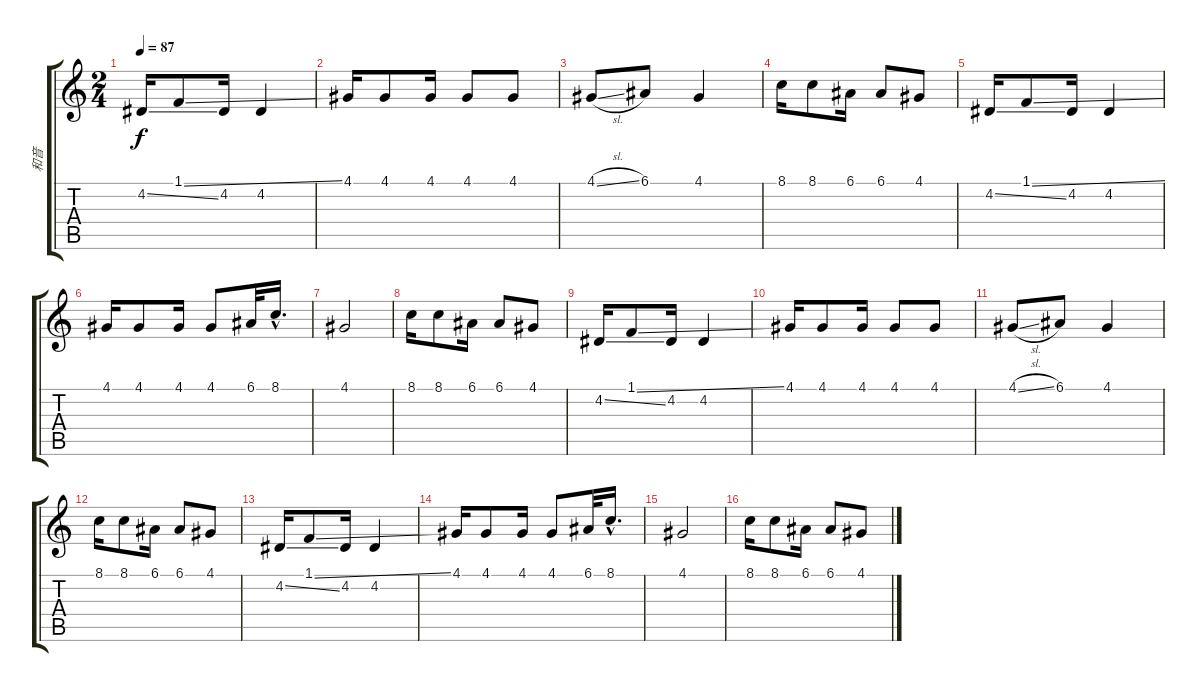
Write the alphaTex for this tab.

\track ("和音" "和音") {instrument trumpet}
\staff {score tabs}
\tuning (E4 B3 G3 D3 A2 E2) {hide}
\ts (2 4)
\tempo 87
\clef g2
\ks c
4.2{ss}.16{dy f} 1.1{ss}.8 4.2.16 4.2.4 |
4.1.16 4.1.8 4.1.16 4.1.8 4.1.8 |
4.1{sl}.8 6.1.8 4.1.4 |
8.1.16 8.1.8 6.1.16 6.1.8 4.1.8 |
4.2{ss}.16 1.1{ss}.8 4.2.16 4.2.4 |
4.1.16 4.1.8 4.1.16 4.1.8 6.1.32 8.1{hac}.16{d} |
4.1.2 |
8.1.16 8.1.8 6.1.16 6.1.8 4.1.8 |
4.2{ss}.16 1.1{ss}.8 4.2.16 4.2.4 |
4.1.16 4.1.8 4.1.16 4.1.8 4.1.8 |
4.1{sl}.8 6.1.8 4.1.4 |
8.1.16 8.1.8 6.1.16 6.1.8 4.1.8 |
4.2{ss}.16 1.1{ss}.8 4.2.16 4.2.4 |
4.1.16 4.1.8 4.1.16 4.1.8 6.1.32 8.1{hac}.16{d} |
4.1.2 |
8.1.16 8.1.8 6.1.16 6.1.8 4.1.8
